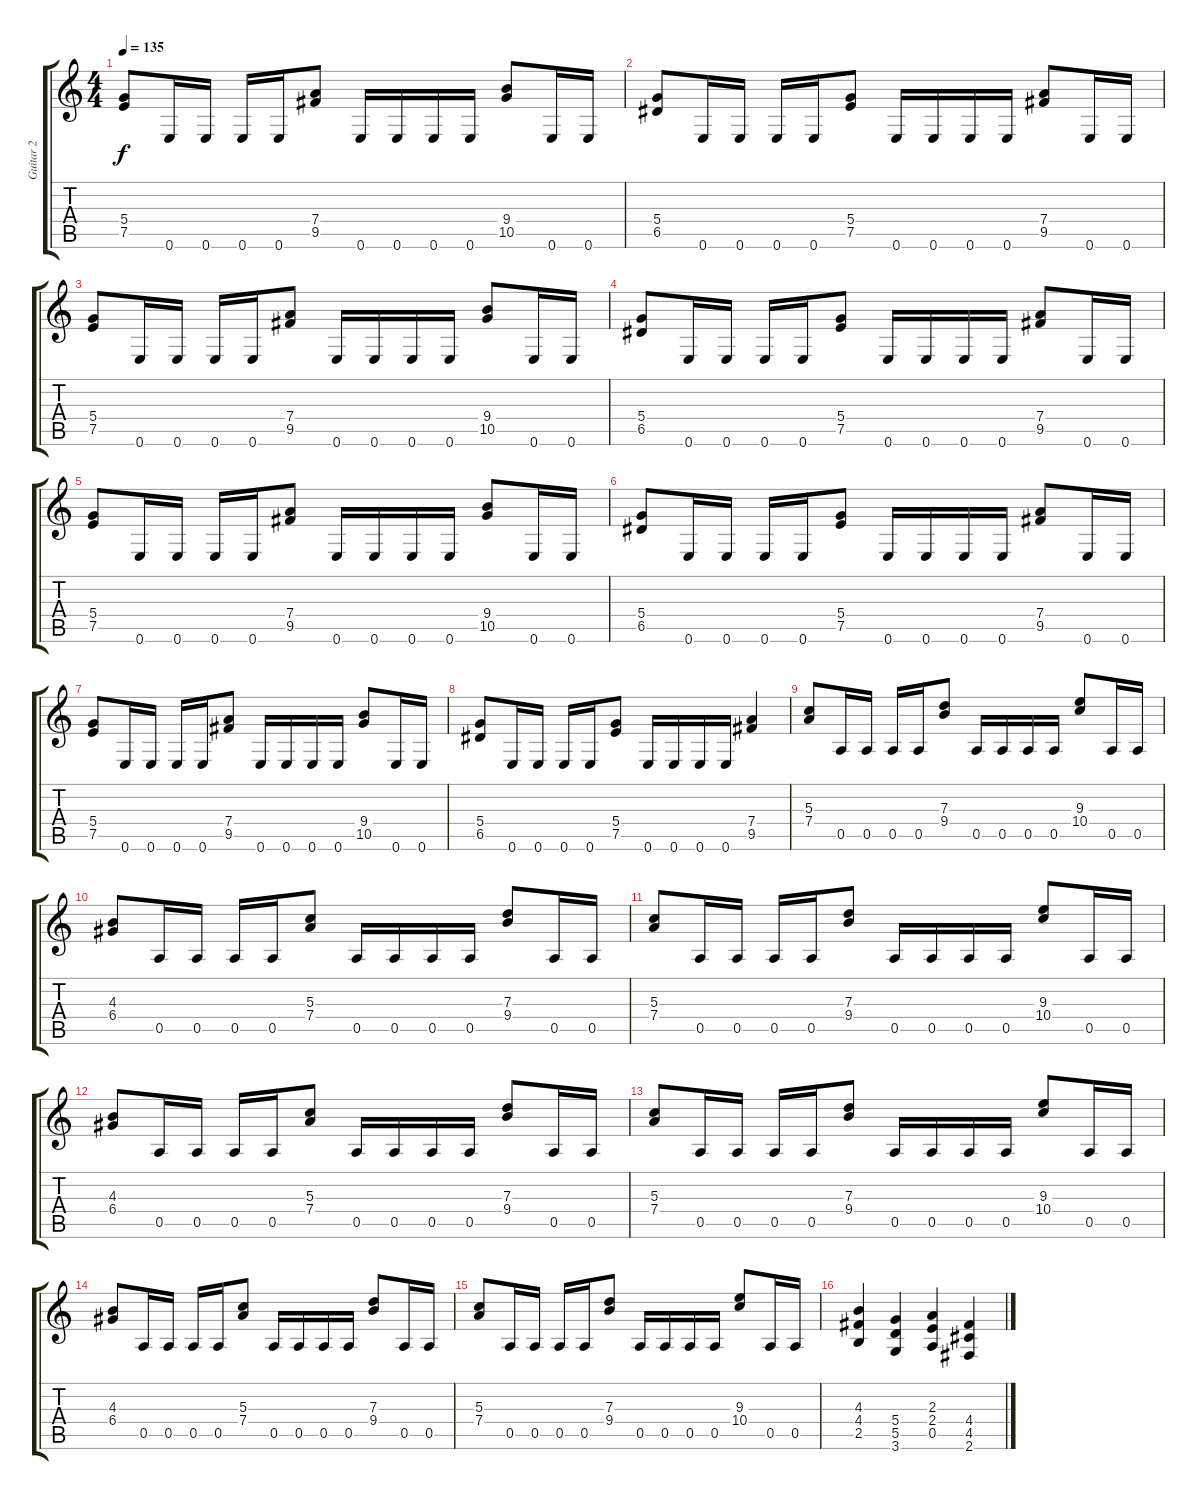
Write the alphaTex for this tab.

\track ("Guitar 2" "Guitar 2") {instrument distortionguitar}
\staff {score tabs}
\tuning (E4 B3 G3 D3 A2 E2) {hide}
\ts (4 4)
\tempo 135
\clef g2
\ks c
(5.4 7.5).8{dy f} 0.6.16 0.6.16 0.6.16 0.6.16 (7.4 9.5).8 0.6.16 0.6.16 0.6.16 0.6.16 (9.4 10.5).8 0.6.16 0.6.16 |
(5.4 6.5).8 0.6.16 0.6.16 0.6.16 0.6.16 (5.4 7.5).8 0.6.16 0.6.16 0.6.16 0.6.16 (7.4 9.5).8 0.6.16 0.6.16 |
(5.4 7.5).8 0.6.16 0.6.16 0.6.16 0.6.16 (7.4 9.5).8 0.6.16 0.6.16 0.6.16 0.6.16 (9.4 10.5).8 0.6.16 0.6.16 |
(5.4 6.5).8 0.6.16 0.6.16 0.6.16 0.6.16 (5.4 7.5).8 0.6.16 0.6.16 0.6.16 0.6.16 (7.4 9.5).8 0.6.16 0.6.16 |
(5.4 7.5).8 0.6.16 0.6.16 0.6.16 0.6.16 (7.4 9.5).8 0.6.16 0.6.16 0.6.16 0.6.16 (9.4 10.5).8 0.6.16 0.6.16 |
(5.4 6.5).8 0.6.16 0.6.16 0.6.16 0.6.16 (5.4 7.5).8 0.6.16 0.6.16 0.6.16 0.6.16 (7.4 9.5).8 0.6.16 0.6.16 |
(5.4 7.5).8 0.6.16 0.6.16 0.6.16 0.6.16 (7.4 9.5).8 0.6.16 0.6.16 0.6.16 0.6.16 (9.4 10.5).8 0.6.16 0.6.16 |
(5.4 6.5).8 0.6.16 0.6.16 0.6.16 0.6.16 (5.4 7.5).8 0.6.16 0.6.16 0.6.16 0.6.16 (7.4 9.5).4 |
(5.3 7.4).8 0.5.16 0.5.16 0.5.16 0.5.16 (7.3 9.4).8 0.5.16 0.5.16 0.5.16 0.5.16 (9.3 10.4).8 0.5.16 0.5.16 |
(4.3 6.4).8 0.5.16 0.5.16 0.5.16 0.5.16 (5.3 7.4).8 0.5.16 0.5.16 0.5.16 0.5.16 (7.3 9.4).8 0.5.16 0.5.16 |
(5.3 7.4).8 0.5.16 0.5.16 0.5.16 0.5.16 (7.3 9.4).8 0.5.16 0.5.16 0.5.16 0.5.16 (9.3 10.4).8 0.5.16 0.5.16 |
(4.3 6.4).8 0.5.16 0.5.16 0.5.16 0.5.16 (5.3 7.4).8 0.5.16 0.5.16 0.5.16 0.5.16 (7.3 9.4).8 0.5.16 0.5.16 |
(5.3 7.4).8 0.5.16 0.5.16 0.5.16 0.5.16 (7.3 9.4).8 0.5.16 0.5.16 0.5.16 0.5.16 (9.3 10.4).8 0.5.16 0.5.16 |
(4.3 6.4).8 0.5.16 0.5.16 0.5.16 0.5.16 (5.3 7.4).8 0.5.16 0.5.16 0.5.16 0.5.16 (7.3 9.4).8 0.5.16 0.5.16 |
(5.3 7.4).8 0.5.16 0.5.16 0.5.16 0.5.16 (7.3 9.4).8 0.5.16 0.5.16 0.5.16 0.5.16 (9.3 10.4).8 0.5.16 0.5.16 |
(4.3 4.4 2.5).4 (5.4 5.5 3.6).4 (2.3 2.4 0.5).4 (4.4 4.5 2.6).4
